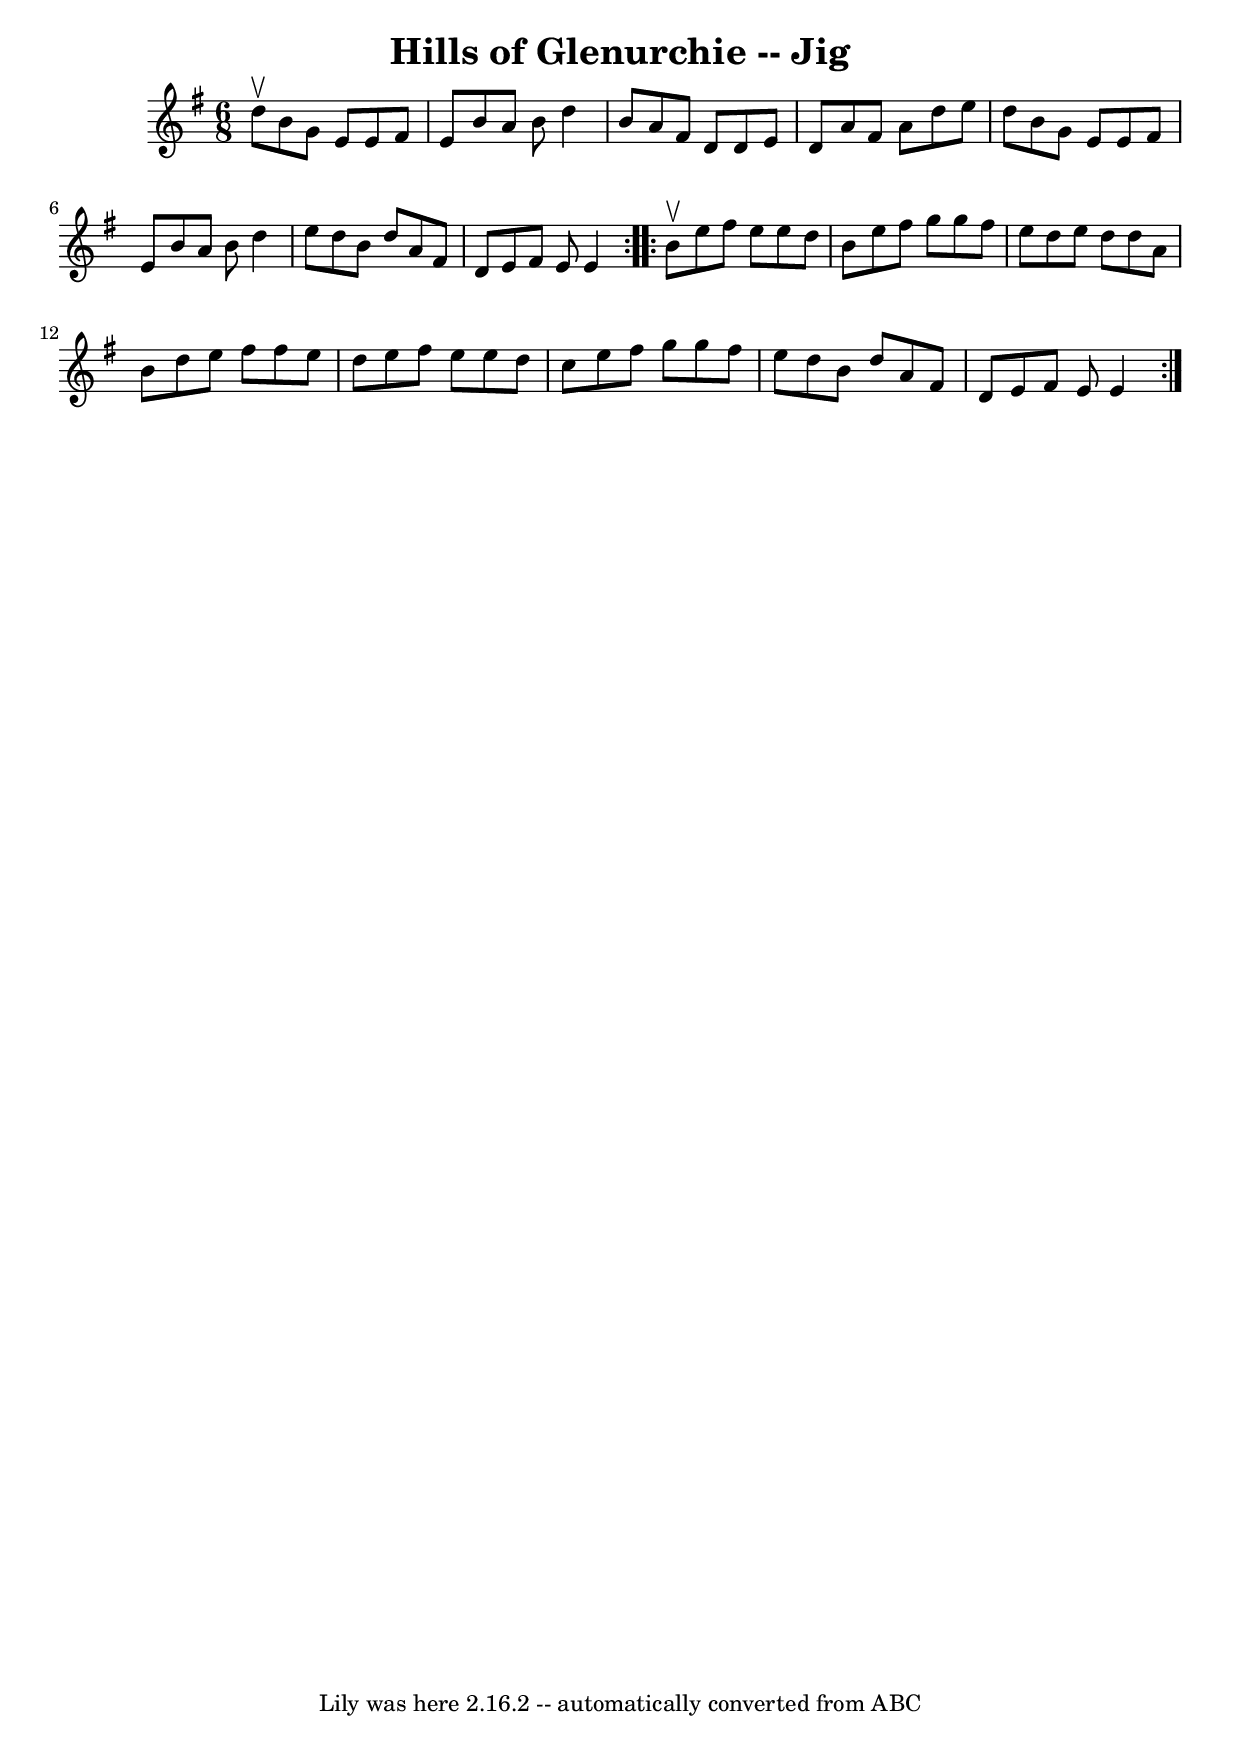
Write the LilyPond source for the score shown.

\version "2.16.2"
\include "Mammoth.ily"
\header {
  %% book = "Ryan's Mammoth Collection of Fiddle Tunes"
  crossRefNumber = "1"
  footnotes = ""
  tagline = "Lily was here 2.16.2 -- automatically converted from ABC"
  title = "Hills of Glenurchie -- Jig"

}
voicedefault =  {



  \repeat volta 2 {

    \time 6/8 
    \key e \minor     d''8^\upbow        |
    b'8 g'8 e'8         e'8 fis'8 e'8     |
    b'8 a'8 b'8 d''4 b'8    |
         a'8 fis'8 d'8 d'8 e'8 d'8     |
    a'8 fis'8 a'8         d''8 e''8 d''8    |  |
    b'8 g'8 e'8 e'8         fis'8 e'8     |
    b'8 a'8 b'8 d''4 e''8    |
    d''8      b'8 d''8 a'8 fis'8 d'8     |
    e'8 fis'8 e'8 e'4  
    
  }     
  \repeat volta 2 {     b'8^\upbow        |
    e''8 fis''8 e''8      e''8 d''8 b'8     |
    e''8 fis''8 g''8 g''8 fis''8        e''8     |
    d''8 e''8 d''8 d''8 a'8 b'8    |
         d''8 e''8 fis''8 fis''8 e''8 d''8    |  |
         e''8 fis''8 e''8 e''8 d''8 c''8     |
    e''8 fis''8         g''8 g''8 fis''8 e''8     |
    d''8 b'8 d''8 a'8         fis'8 d'8     |
    e'8 fis'8 e'8 e'4    
  }   

}

\score{
  <<

    \context Staff="default"
    {
      \voicedefault 
      
    }

  >>
  \layout {
    
  }
  \midi {
  }

}
